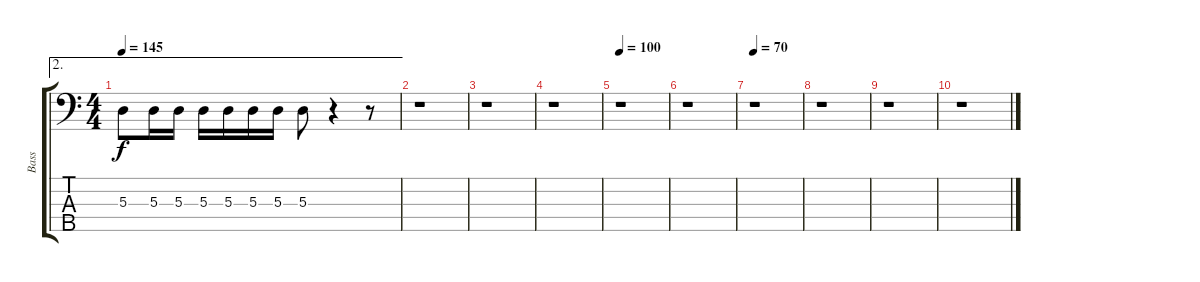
\track ("Bass" "Bass") {instrument electricbassfinger}
\staff {score tabs}
\tuning (G2 D2 A1 E1 B0) {hide}
\ae 2
\ts (4 4)
\tempo 145
\clef f4
\ks c
5.3.8{dy f} 5.3.16 5.3.16 5.3.16 5.3.16 5.3.16 5.3.16 5.3.8 r.4 r.8 |
r.1 |
r.1 |
r.1 |
\tempo 100
r.1 |
r.1 |
\tempo 70
r.1 |
r.1 |
r.1 |
r.1
